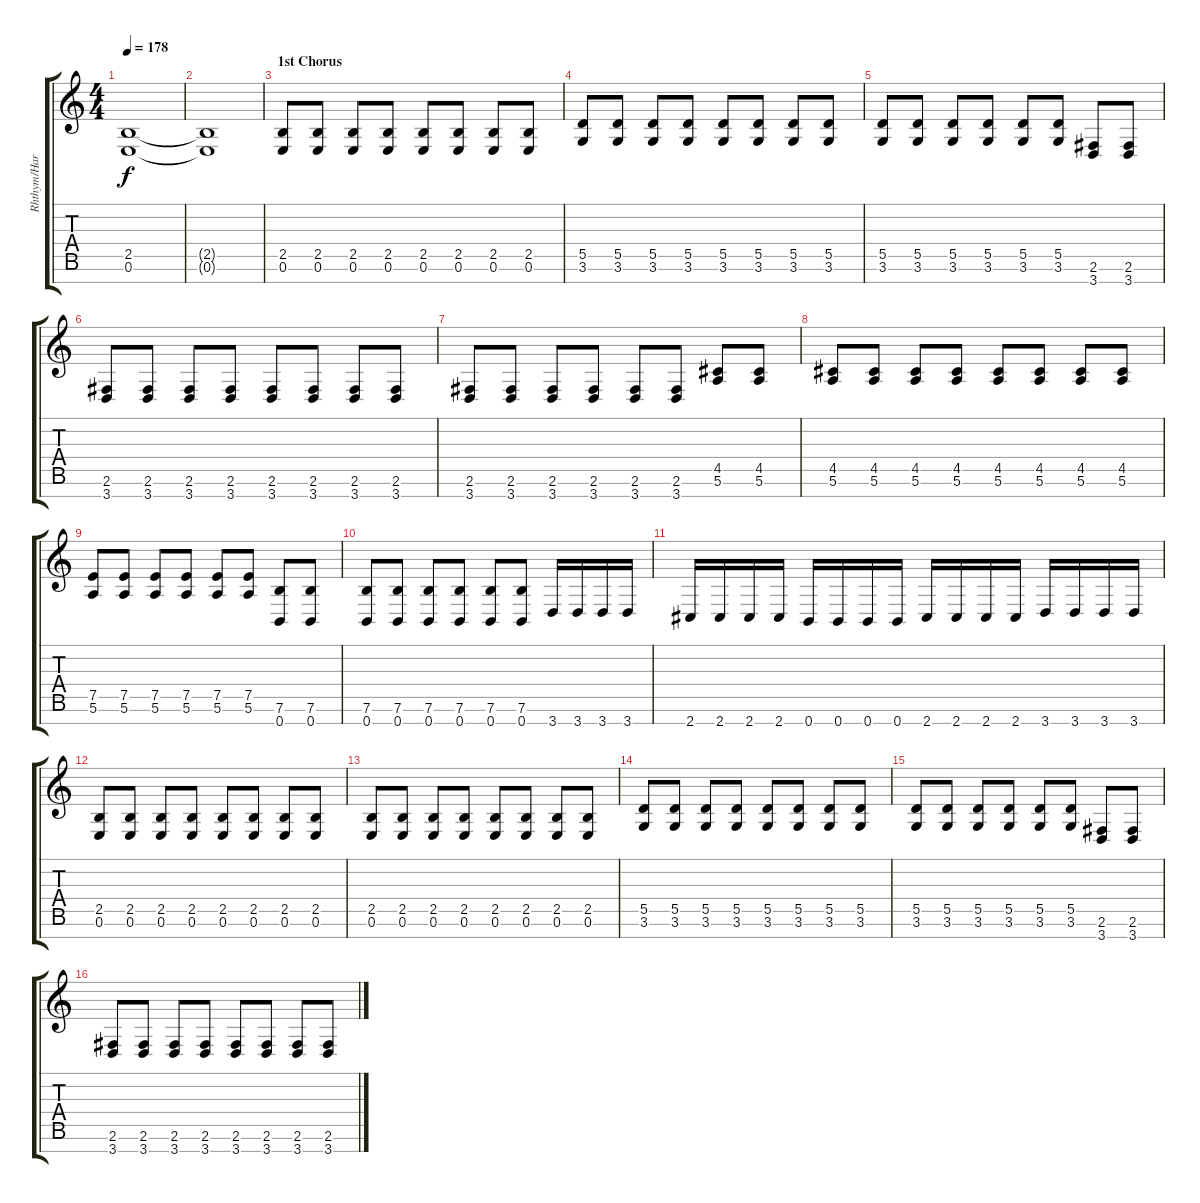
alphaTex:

\track ("Rhthym/Harmony/Badass Chords Guitar" "Rhthym/Har") {instrument overdrivenguitar}
\staff {score tabs}
\tuning (E4 B3 G3 D3 A2 E2 B1) {hide}
\ts (4 4)
\tempo 178
\clef g2
\ks c
(2.5 0.6).1{dy f} |
(2.5{t} 0.6{t}).1 |
\section ("" "1st Chorus")
(2.5 0.6).8 (2.5 0.6).8 (2.5 0.6).8 (2.5 0.6).8 (2.5 0.6).8 (2.5 0.6).8 (2.5 0.6).8 (2.5 0.6).8 |
(5.5 3.6).8 (5.5 3.6).8 (5.5 3.6).8 (5.5 3.6).8 (5.5 3.6).8 (5.5 3.6).8 (5.5 3.6).8 (5.5 3.6).8 |
(5.5 3.6).8 (5.5 3.6).8 (5.5 3.6).8 (5.5 3.6).8 (5.5 3.6).8 (5.5 3.6).8 (2.6 3.7).8 (2.6 3.7).8 |
(2.6 3.7).8 (2.6 3.7).8 (2.6 3.7).8 (2.6 3.7).8 (2.6 3.7).8 (2.6 3.7).8 (2.6 3.7).8 (2.6 3.7).8 |
(2.6 3.7).8 (2.6 3.7).8 (2.6 3.7).8 (2.6 3.7).8 (2.6 3.7).8 (2.6 3.7).8 (4.5 5.6).8 (4.5 5.6).8 |
(4.5 5.6).8 (4.5 5.6).8 (4.5 5.6).8 (4.5 5.6).8 (4.5 5.6).8 (4.5 5.6).8 (4.5 5.6).8 (4.5 5.6).8 |
(7.5 5.6).8 (7.5 5.6).8 (7.5 5.6).8 (7.5 5.6).8 (7.5 5.6).8 (7.5 5.6).8 (7.6 0.7).8 (7.6 0.7).8 |
(7.6 0.7).8 (7.6 0.7).8 (7.6 0.7).8 (7.6 0.7).8 (7.6 0.7).8 (7.6 0.7).8 3.7.16 3.7.16 3.7.16 3.7.16 |
2.7.16 2.7.16 2.7.16 2.7.16 0.7.16 0.7.16 0.7.16 0.7.16 2.7.16 2.7.16 2.7.16 2.7.16 3.7.16 3.7.16 3.7.16 3.7.16 |
(2.5 0.6).8 (2.5 0.6).8 (2.5 0.6).8 (2.5 0.6).8 (2.5 0.6).8 (2.5 0.6).8 (2.5 0.6).8 (2.5 0.6).8 |
(2.5 0.6).8 (2.5 0.6).8 (2.5 0.6).8 (2.5 0.6).8 (2.5 0.6).8 (2.5 0.6).8 (2.5 0.6).8 (2.5 0.6).8 |
(5.5 3.6).8 (5.5 3.6).8 (5.5 3.6).8 (5.5 3.6).8 (5.5 3.6).8 (5.5 3.6).8 (5.5 3.6).8 (5.5 3.6).8 |
(5.5 3.6).8 (5.5 3.6).8 (5.5 3.6).8 (5.5 3.6).8 (5.5 3.6).8 (5.5 3.6).8 (2.6 3.7).8 (2.6 3.7).8 |
(2.6 3.7).8 (2.6 3.7).8 (2.6 3.7).8 (2.6 3.7).8 (2.6 3.7).8 (2.6 3.7).8 (2.6 3.7).8 (2.6 3.7).8
